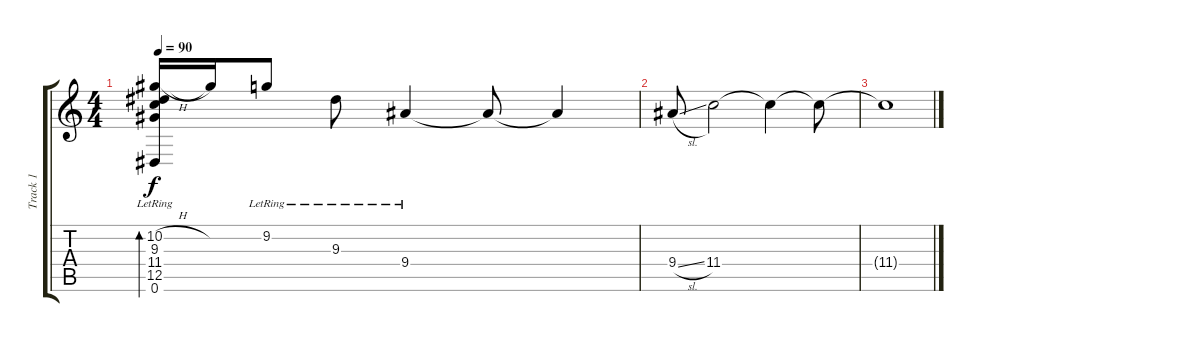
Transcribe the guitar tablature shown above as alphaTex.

\track ("Track 1" "Track 1") {instrument acousticguitarnylon}
\staff {score tabs}
\tuning (Eb4 Bb3 Gb3 Db3 Ab2 Eb2) {hide}
\ts (4 4)
\tempo 90
\clef g2
\ks c
(10.2{h lr} 9.3{lr} 11.4{lr} 12.5{lr} 0.6{lr}).16{bd 240 dy f} 10.2{t}.16 9.2{lr}.8 9.3{lr}.8 9.4{lr}.4 9.4{t}.8 9.4{t}.4 |
9.4{sl}.8 11.4.2 11.4{t}.4 11.4{t}.8 |
11.4{t}.1
